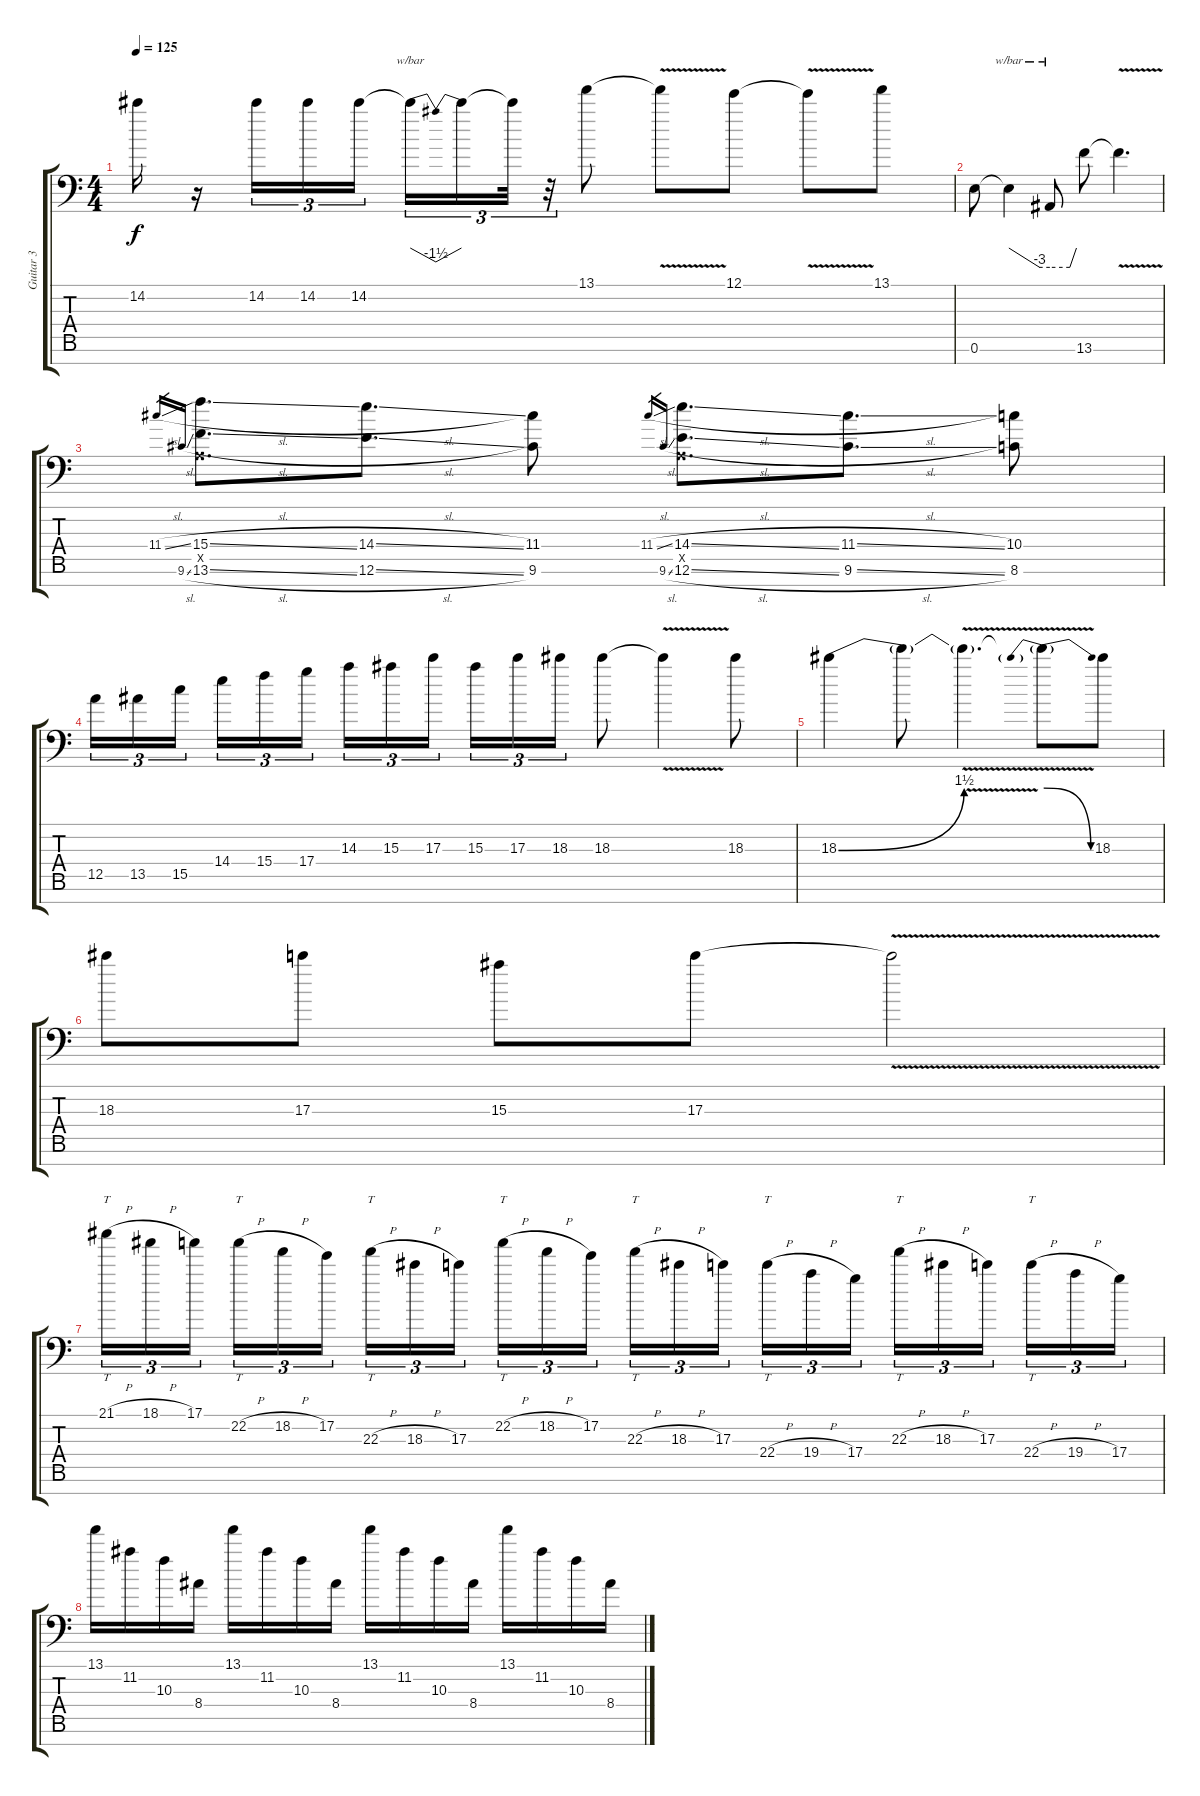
\track ("Guitar 3" "Guitar 3") {instrument distortionguitar}
\staff {score tabs}
\tuning (E4 B3 G3 D3 A2 E2 A1) {hide}
\ts (4 4)
\tempo 125
\clef f4
\ks c
14.2.16{dy f} r.16 14.2.16{tu (3 2)} 14.2.16{tu (3 2)} 14.2.16{tu (3 2)} 14.2{t}.16{tu (3 2) tbe (dip default 0 0 30 -6 60 0)} 14.2{t}.16{tu (3 2)} 14.2{t}.32{tu (3 2)} r.32{tu (3 2)} 13.1.8 13.1{v t}.8 12.1.8 12.1{v t}.8 13.1.8 |
0.6.8 0.6{t}.4{tbe (custom default 0 0 45 -12 60 -12)} 0.6{t}.8{tbe (custom default 0 -12 45 -12 60 0)} 13.6.8 13.6{v t}.4{d} |
11.4{sl}.16{gr} 9.6{sl}.16{gr} (15.4{sl} 0.5{x} 13.6{sl}).8{d} (14.4{sl} 12.6{sl}).8{d} (11.4 9.6).8 11.4{sl}.16{gr} 9.6{sl}.16{gr} (14.4{sl} 0.5{x} 12.6{sl}).8{d} (11.4{sl} 9.6{sl}).8{d} (10.4 8.6).8 |
12.5.16{tu (3 2)} 13.5.16{tu (3 2)} 15.5.16{tu (3 2) beam splitsecondary} 14.4.16{tu (3 2)} 15.4.16{tu (3 2)} 17.4.16{tu (3 2)} 14.3.16{tu (3 2)} 15.3.16{tu (3 2)} 17.3.16{tu (3 2) beam splitsecondary} 15.3.16{tu (3 2)} 17.3.16{tu (3 2)} 18.3.16{tu (3 2)} 18.3.8 18.3{v t}.4 18.3.8 |
18.3{be (bend 0 0 60 6)}.4 18.3{t}.8 18.3{v t}.4{d} 18.3{be (prebendrelease 0 6 60 0) t}.8 18.3.8 |
18.3.8 17.3.8 15.3.8 17.3.8 17.3{v t}.2 |
21.1{h}.16{tt tu (3 2)} 18.1{h}.16{tu (3 2)} 17.1.16{tu (3 2) beam splitsecondary} 22.2{h}.16{tt tu (3 2)} 18.2{h}.16{tu (3 2)} 17.2.16{tu (3 2)} 22.3{h}.16{tt tu (3 2)} 18.3{h}.16{tu (3 2)} 17.3.16{tu (3 2) beam splitsecondary} 22.2{h}.16{tt tu (3 2)} 18.2{h}.16{tu (3 2)} 17.2.16{tu (3 2)} 22.3{h}.16{tt tu (3 2)} 18.3{h}.16{tu (3 2)} 17.3.16{tu (3 2) beam splitsecondary} 22.4{h}.16{tt tu (3 2)} 19.4{h}.16{tu (3 2)} 17.4.16{tu (3 2)} 22.3{h}.16{tt tu (3 2)} 18.3{h}.16{tu (3 2)} 17.3.16{tu (3 2) beam splitsecondary} 22.4{h}.16{tt tu (3 2)} 19.4{h}.16{tu (3 2)} 17.4.16{tu (3 2)} |
13.1.16 11.2.16 10.3.16 8.4.16 13.1.16 11.2.16 10.3.16 8.4.16 13.1.16 11.2.16 10.3.16 8.4.16 13.1.16 11.2.16 10.3.16 8.4.16
